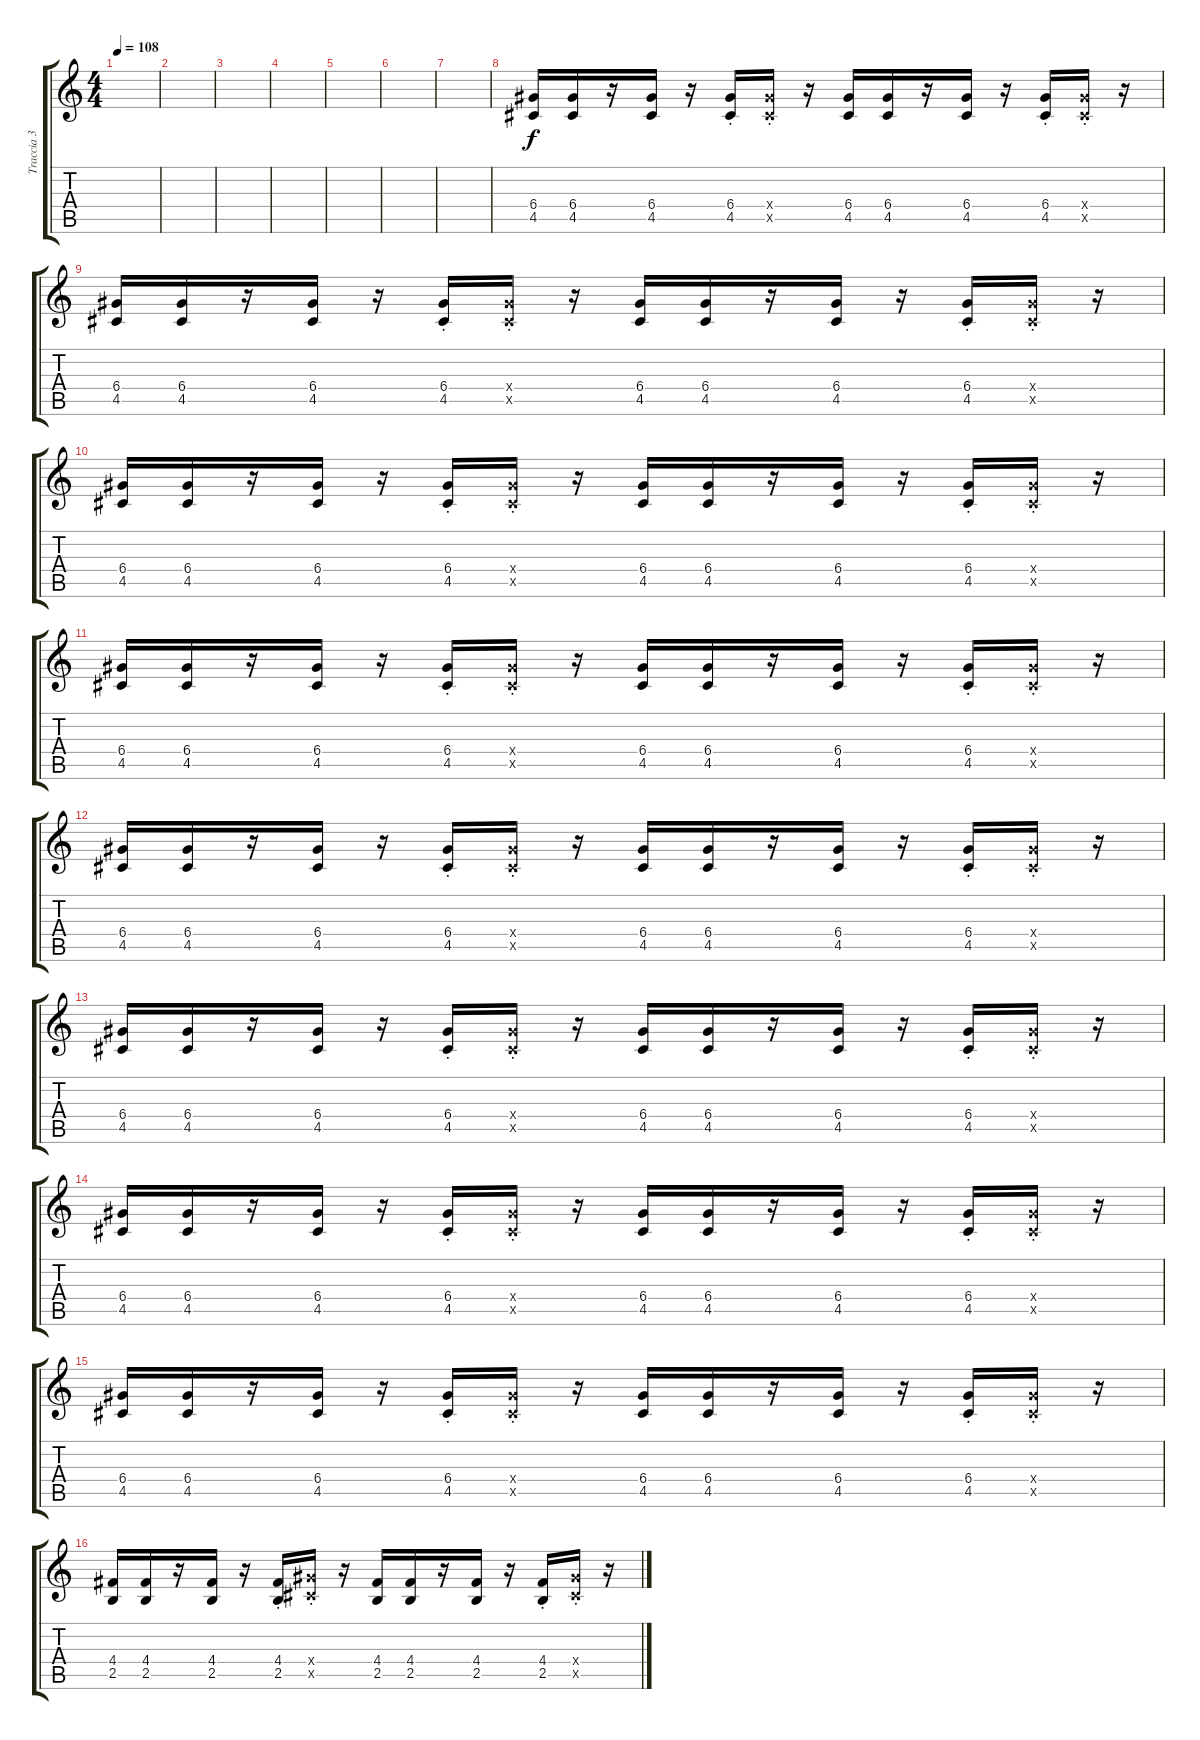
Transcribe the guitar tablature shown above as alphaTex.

\track ("Traccia 3" "Traccia 3") {instrument acousticguitarsteel}
\staff {score tabs}
\tuning (E4 B3 G3 D3 A2 E2) {hide}
\ts (4 4)
\tempo 108
\clef g2
\ks c
|
|
|
|
|
|
|
(6.4 4.5).16 (6.4 4.5).16 r.16 (6.4 4.5).16 r.16 (6.4{st} 4.5{st}).16 (6.4{st x} 4.5{st x}).16 r.16 (6.4 4.5).16 (6.4 4.5).16 r.16 (6.4 4.5).16 r.16 (6.4{st} 4.5{st}).16 (6.4{st x} 4.5{st x}).16 r.16 |
(6.4 4.5).16 (6.4 4.5).16 r.16 (6.4 4.5).16 r.16 (6.4{st} 4.5{st}).16 (6.4{st x} 4.5{st x}).16 r.16 (6.4 4.5).16 (6.4 4.5).16 r.16 (6.4 4.5).16 r.16 (6.4{st} 4.5{st}).16 (6.4{st x} 4.5{st x}).16 r.16 |
(6.4 4.5).16 (6.4 4.5).16 r.16 (6.4 4.5).16 r.16 (6.4{st} 4.5{st}).16 (6.4{st x} 4.5{st x}).16 r.16 (6.4 4.5).16 (6.4 4.5).16 r.16 (6.4 4.5).16 r.16 (6.4{st} 4.5{st}).16 (6.4{st x} 4.5{st x}).16 r.16 |
(6.4 4.5).16 (6.4 4.5).16 r.16 (6.4 4.5).16 r.16 (6.4{st} 4.5{st}).16 (6.4{st x} 4.5{st x}).16 r.16 (6.4 4.5).16 (6.4 4.5).16 r.16 (6.4 4.5).16 r.16 (6.4{st} 4.5{st}).16 (6.4{st x} 4.5{st x}).16 r.16 |
(6.4 4.5).16 (6.4 4.5).16 r.16 (6.4 4.5).16 r.16 (6.4{st} 4.5{st}).16 (6.4{st x} 4.5{st x}).16 r.16 (6.4 4.5).16 (6.4 4.5).16 r.16 (6.4 4.5).16 r.16 (6.4{st} 4.5{st}).16 (6.4{st x} 4.5{st x}).16 r.16 |
(6.4 4.5).16 (6.4 4.5).16 r.16 (6.4 4.5).16 r.16 (6.4{st} 4.5{st}).16 (6.4{st x} 4.5{st x}).16 r.16 (6.4 4.5).16 (6.4 4.5).16 r.16 (6.4 4.5).16 r.16 (6.4{st} 4.5{st}).16 (6.4{st x} 4.5{st x}).16 r.16 |
(6.4 4.5).16 (6.4 4.5).16 r.16 (6.4 4.5).16 r.16 (6.4{st} 4.5{st}).16 (6.4{st x} 4.5{st x}).16 r.16 (6.4 4.5).16 (6.4 4.5).16 r.16 (6.4 4.5).16 r.16 (6.4{st} 4.5{st}).16 (6.4{st x} 4.5{st x}).16 r.16 |
(6.4 4.5).16 (6.4 4.5).16 r.16 (6.4 4.5).16 r.16 (6.4{st} 4.5{st}).16 (6.4{st x} 4.5{st x}).16 r.16 (6.4 4.5).16 (6.4 4.5).16 r.16 (6.4 4.5).16 r.16 (6.4{st} 4.5{st}).16 (6.4{st x} 4.5{st x}).16 r.16 |
(4.4 2.5).16 (4.4 2.5).16 r.16 (4.4 2.5).16 r.16 (4.4{st} 2.5{st}).16 (6.4{st x} 4.5{st x}).16 r.16 (4.4 2.5).16 (4.4 2.5).16 r.16 (4.4 2.5).16 r.16 (4.4{st} 2.5{st}).16 (6.4{st x} 4.5{st x}).16 r.16
